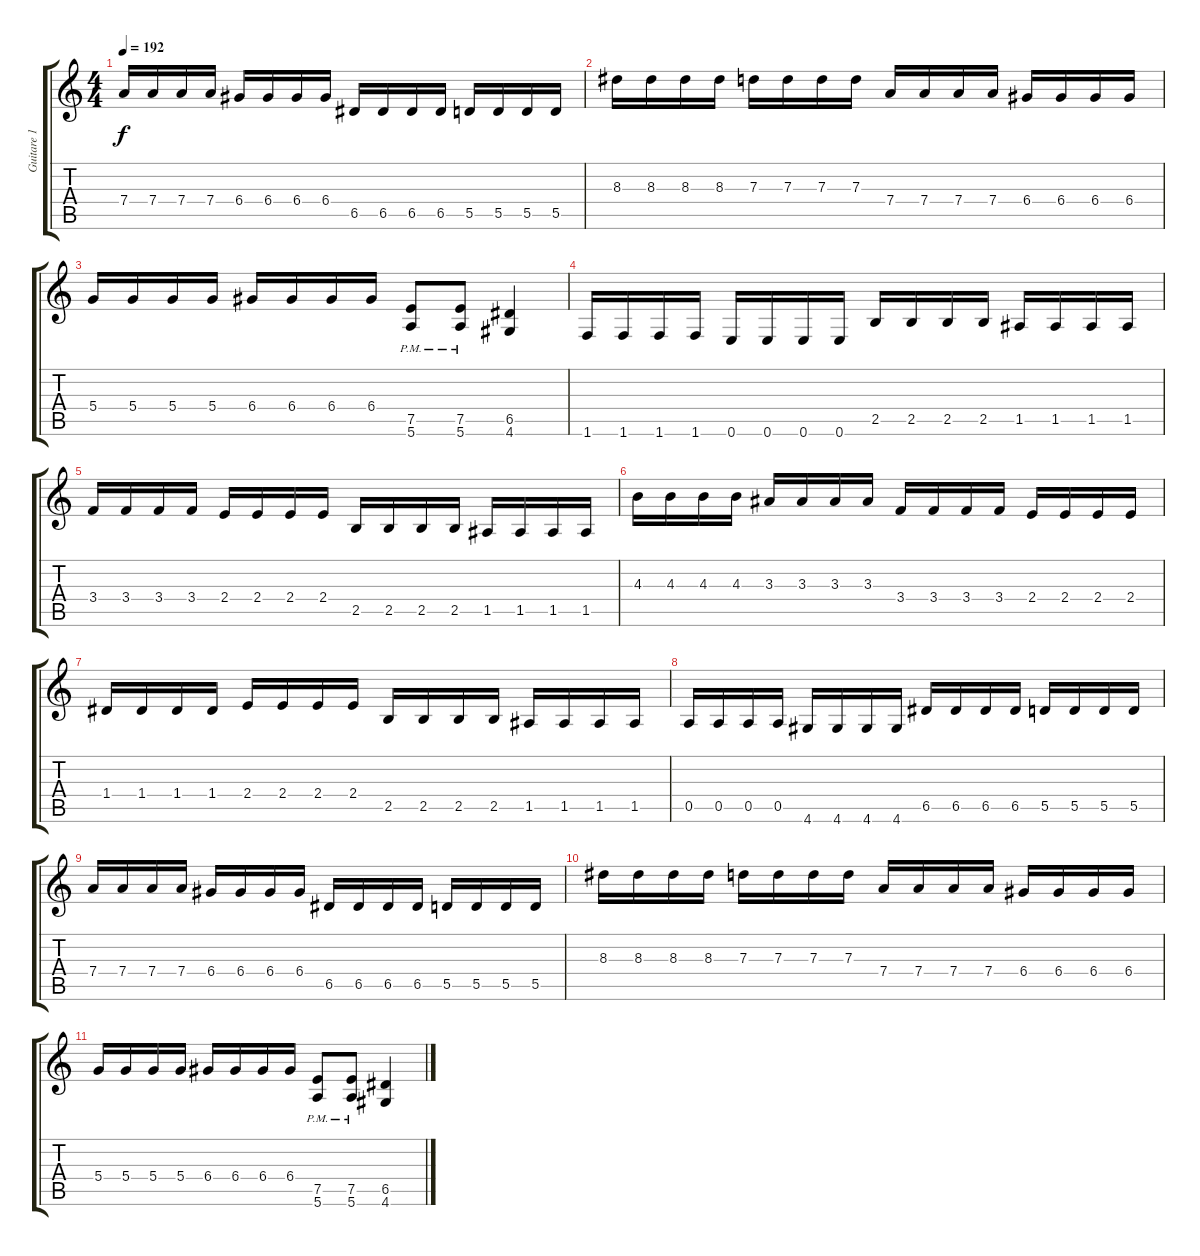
\track ("Guitare 1" "Guitare 1") {instrument distortionguitar}
\staff {score tabs}
\tuning (E4 B3 G3 D3 A2 E2) {hide}
\ts (4 4)
\tempo 192
\clef g2
\ks c
7.4.16{dy f} 7.4.16 7.4.16 7.4.16 6.4.16 6.4.16 6.4.16 6.4.16 6.5.16 6.5.16 6.5.16 6.5.16 5.5.16 5.5.16 5.5.16 5.5.16 |
8.3.16 8.3.16 8.3.16 8.3.16 7.3.16 7.3.16 7.3.16 7.3.16 7.4.16 7.4.16 7.4.16 7.4.16 6.4.16 6.4.16 6.4.16 6.4.16 |
5.4.16 5.4.16 5.4.16 5.4.16 6.4.16 6.4.16 6.4.16 6.4.16 (7.5{pm} 5.6{pm}).8 (7.5{pm} 5.6{pm}).8 (6.5 4.6).4 |
1.6.16 1.6.16 1.6.16 1.6.16 0.6.16 0.6.16 0.6.16 0.6.16 2.5.16 2.5.16 2.5.16 2.5.16 1.5.16 1.5.16 1.5.16 1.5.16 |
3.4.16 3.4.16 3.4.16 3.4.16 2.4.16 2.4.16 2.4.16 2.4.16 2.5.16 2.5.16 2.5.16 2.5.16 1.5.16 1.5.16 1.5.16 1.5.16 |
4.3.16 4.3.16 4.3.16 4.3.16 3.3.16 3.3.16 3.3.16 3.3.16 3.4.16 3.4.16 3.4.16 3.4.16 2.4.16 2.4.16 2.4.16 2.4.16 |
1.4.16 1.4.16 1.4.16 1.4.16 2.4.16 2.4.16 2.4.16 2.4.16 2.5.16 2.5.16 2.5.16 2.5.16 1.5.16 1.5.16 1.5.16 1.5.16 |
0.5.16{volume 0} 0.5.16 0.5.16 0.5.16 4.6.16 4.6.16 4.6.16 4.6.16 6.5.16 6.5.16 6.5.16 6.5.16 5.5.16 5.5.16 5.5.16 5.5.16 |
7.4.16 7.4.16 7.4.16 7.4.16 6.4.16 6.4.16 6.4.16 6.4.16 6.5.16 6.5.16 6.5.16 6.5.16 5.5.16 5.5.16 5.5.16 5.5.16 |
8.3.16 8.3.16 8.3.16 8.3.16 7.3.16 7.3.16 7.3.16 7.3.16 7.4.16 7.4.16 7.4.16 7.4.16 6.4.16 6.4.16 6.4.16 6.4.16 |
5.4.16 5.4.16 5.4.16 5.4.16 6.4.16 6.4.16 6.4.16 6.4.16 (7.5{pm} 5.6{pm}).8 (7.5{pm} 5.6{pm}).8 (6.5 4.6).4
